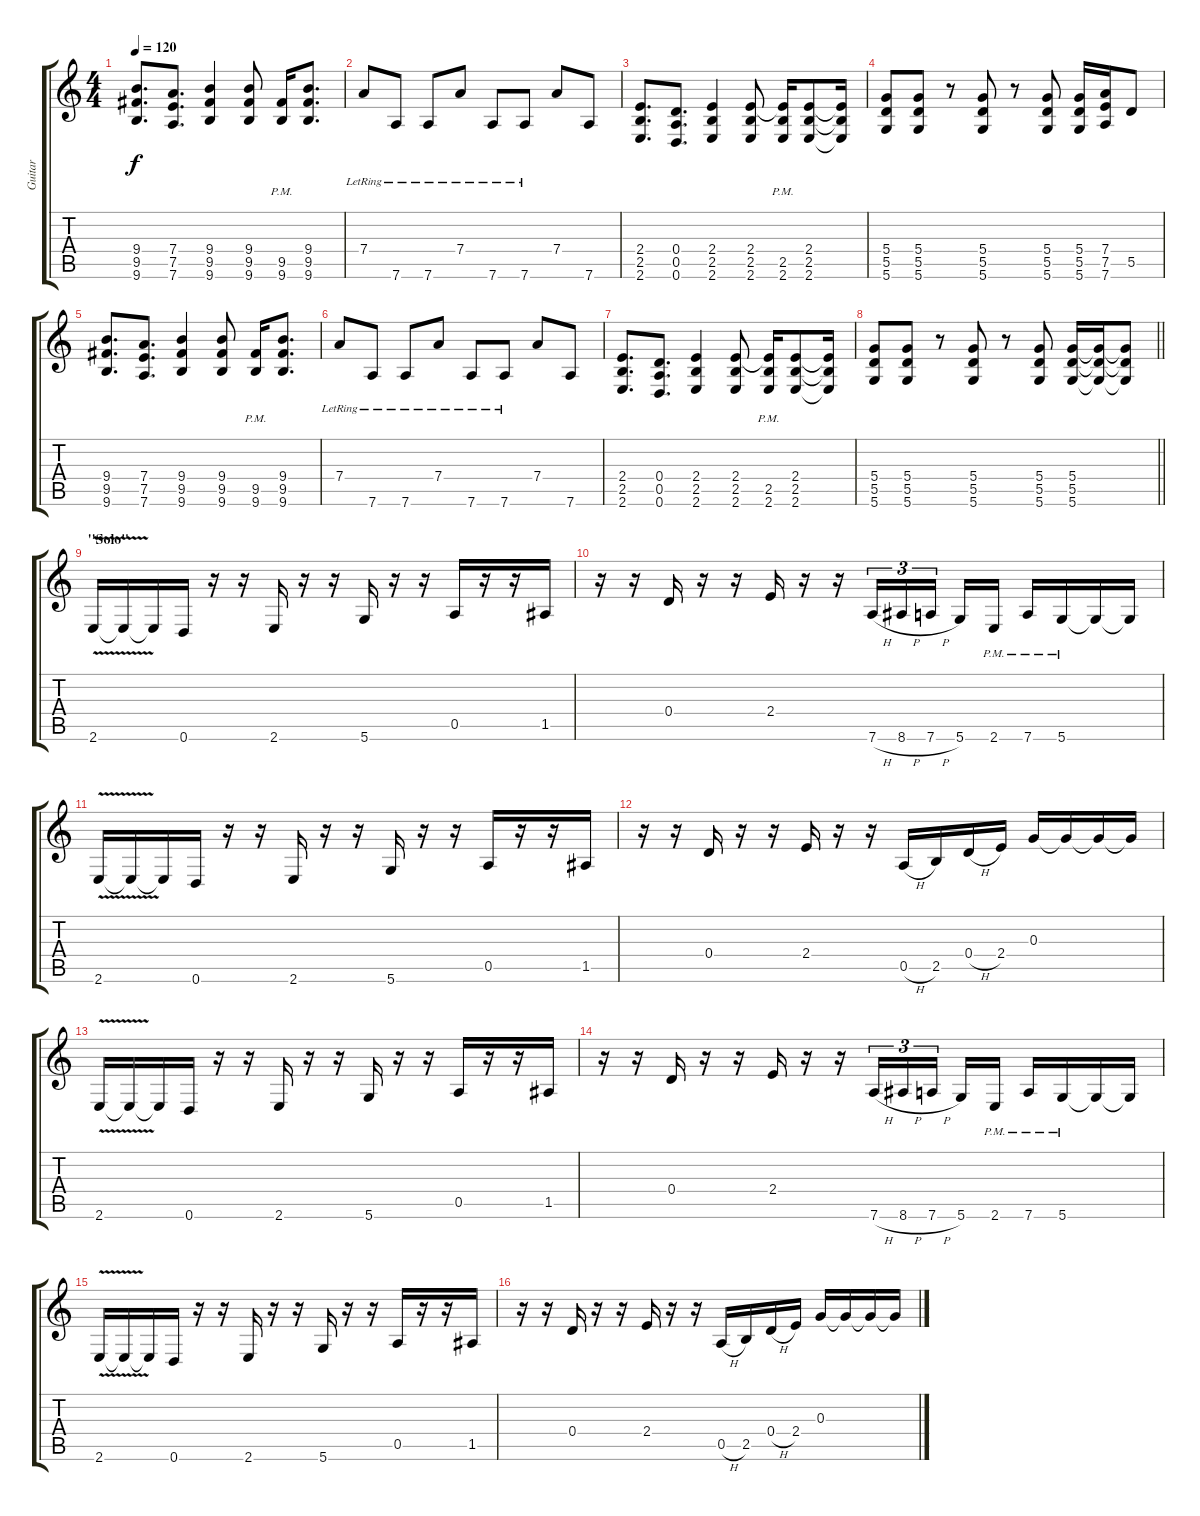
\track ("Guitar" "Guitar") {instrument overdrivenguitar}
\staff {score tabs}
\tuning (E4 B3 G3 D3 A2 D2) {hide}
\ts (4 4)
\tempo 120
\clef g2
\ks c
(9.4 9.5 9.6).8{d dy f} (7.4 7.5 7.6).8{d} (9.4 9.5 9.6).4 (9.4 9.5 9.6).8 (9.5{pm} 9.6{pm}).16 (9.4 9.5 9.6).8{d} |
7.4{lr}.8 7.6{lr}.8 7.6{lr}.8 7.4{lr}.8 7.6{lr}.8 7.6{lr}.8 7.4.8 7.6.8 |
(2.4 2.5 2.6).8{d} (0.4 0.5 0.6).8{d} (2.4 2.5 2.6).4 (2.4 2.5 2.6).8 (2.4{t} 2.5{pm} 2.6{pm}).16 (2.4 2.5 2.6).8 (2.4{t} 2.5{t} 2.6{t}).16 |
(5.4 5.5 5.6).8 (5.4 5.5 5.6).8 r.8 (5.4 5.5 5.6).8 r.8 (5.4 5.5 5.6).8 (5.4 5.5 5.6).16 (7.4 7.5 7.6).16 5.5.8 |
(9.4 9.5 9.6).8{d} (7.4 7.5 7.6).8{d} (9.4 9.5 9.6).4 (9.4 9.5 9.6).8 (9.5{pm} 9.6{pm}).16 (9.4 9.5 9.6).8{d} |
7.4{lr}.8 7.6{lr}.8 7.6{lr}.8 7.4{lr}.8 7.6{lr}.8 7.6{lr}.8 7.4.8 7.6.8 |
(2.4 2.5 2.6).8{d} (0.4 0.5 0.6).8{d} (2.4 2.5 2.6).4 (2.4 2.5 2.6).8 (2.4{t} 2.5{pm} 2.6{pm}).16 (2.4 2.5 2.6).8 (2.4{t} 2.5{t} 2.6{t}).16 |
\barLineRight lightlight
(5.4 5.5 5.6).8 (5.4 5.5 5.6).8 r.8 (5.4 5.5 5.6).8 r.8 (5.4 5.5 5.6).8 (5.4 5.5 5.6).16 (5.4{t} 5.5{t} 5.6{t}).16 (5.4{t} 5.5{t} 5.6{t}).8 |
\section ("" "''Solo''")
2.6{v}.16 2.6{t}.16 2.6{t}.16 0.6.16 r.16 r.16 2.6.16 r.16 r.16 5.6.16 r.16 r.16 0.5.16 r.16 r.16 1.5.16 |
r.16 r.16 0.4.16 r.16 r.16 2.4.16 r.16 r.16 7.6{h}.16{tu (3 2)} 8.6{h}.16{tu (3 2)} 7.6{h}.16{tu (3 2) beam splitsecondary} 5.6.16 2.6{pm}.16 7.6{pm}.16 5.6{pm}.16 5.6{t}.16 5.6{t}.16 |
2.6{v}.16 2.6{t}.16 2.6{t}.16 0.6.16 r.16 r.16 2.6.16 r.16 r.16 5.6.16 r.16 r.16 0.5.16 r.16 r.16 1.5.16 |
r.16 r.16 0.4.16 r.16 r.16 2.4.16 r.16 r.16 0.5{h}.16 2.5.16 0.4{h}.16 2.4.16 0.3.16 0.3{t}.16 0.3{t}.16 0.3{t}.16 |
2.6{v}.16 2.6{t}.16 2.6{t}.16 0.6.16 r.16 r.16 2.6.16 r.16 r.16 5.6.16 r.16 r.16 0.5.16 r.16 r.16 1.5.16 |
r.16 r.16 0.4.16 r.16 r.16 2.4.16 r.16 r.16 7.6{h}.16{tu (3 2)} 8.6{h}.16{tu (3 2)} 7.6{h}.16{tu (3 2) beam splitsecondary} 5.6.16 2.6{pm}.16 7.6{pm}.16 5.6{pm}.16 5.6{t}.16 5.6{t}.16 |
2.6{v}.16 2.6{t}.16 2.6{t}.16 0.6.16 r.16 r.16 2.6.16 r.16 r.16 5.6.16 r.16 r.16 0.5.16 r.16 r.16 1.5.16 |
r.16 r.16 0.4.16 r.16 r.16 2.4.16 r.16 r.16 0.5{h}.16 2.5.16 0.4{h}.16 2.4.16 0.3.16 0.3{t}.16 0.3{t}.16 0.3{t}.16
